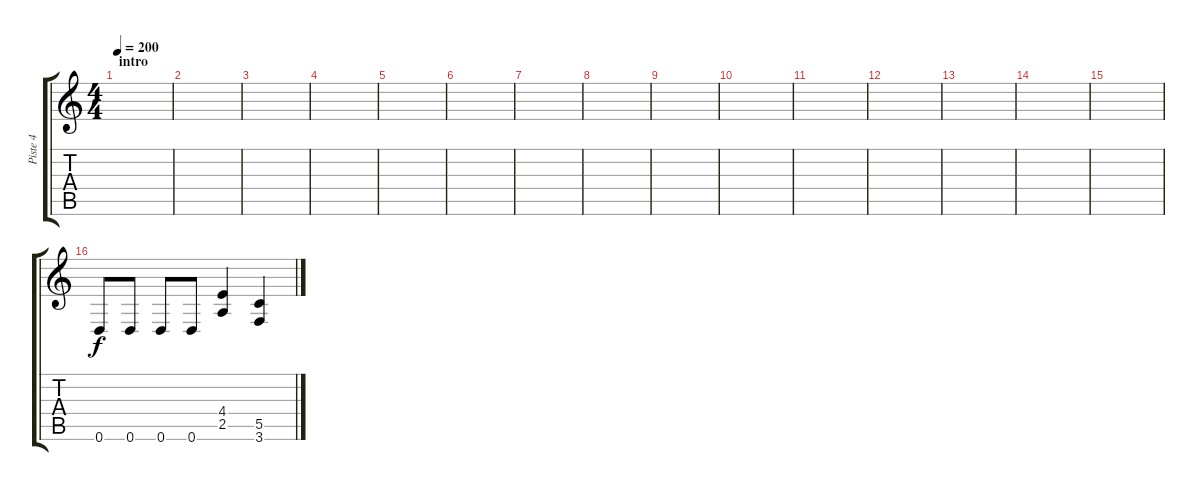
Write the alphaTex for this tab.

\track ("Piste 4" "Piste 4") {instrument distortionguitar}
\staff {score tabs}
\tuning (D4 A3 F3 C3 G2 D2) {hide}
\ts (4 4)
\section ("" "intro")
\tempo 200
\clef g2
\ks c
|
|
|
|
|
|
|
|
|
|
|
|
|
|
|
0.6.8 0.6.8 0.6.8 0.6.8 (4.4 2.5).4 (5.5 3.6).4
